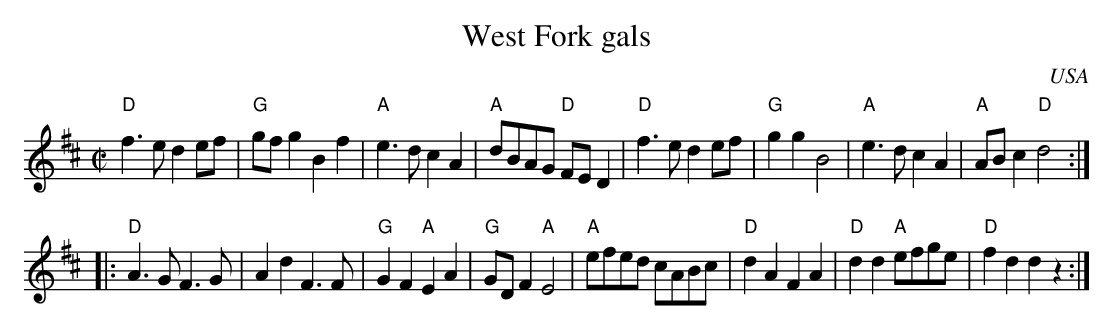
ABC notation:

X:1
T:West Fork gals
O:USA
M:C|
L:1/8
K:D
"D"f3e d2ef|"G"gfg2 B2f2|"A"e3d c2A2|"A"dBAG "D"FED2|\
"D"f3e d2ef|"G"g2g2 B4|"A"e3d c2A2|"A"ABc2 "D"d4:|
|:"D"A3G F3G|A2d2 F3F|"G"G2F2 "A"E2A2|"G"GDF2 "A"E4|\
"A"efed cABc|"D"d2A2 F2A2|"D"d2d2 "A"efge|"D"f2d2 d2z2:|
